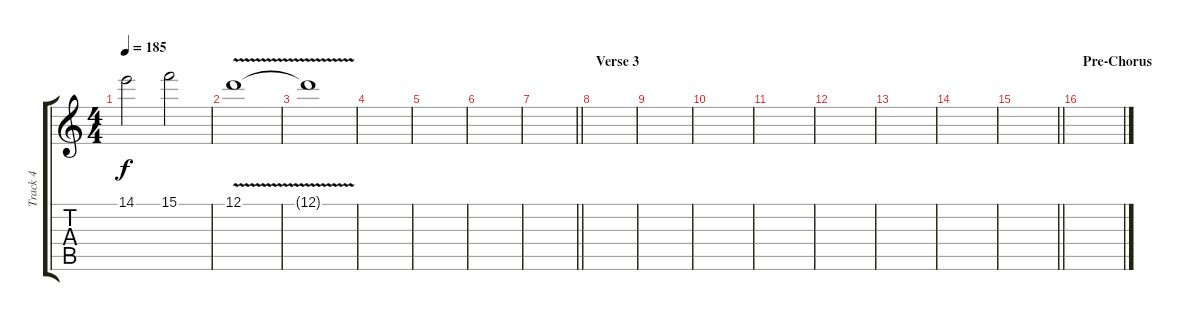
\track ("Track 4" "Track 4") {instrument distortionguitar}
\staff {score tabs}
\tuning (D4 A3 F3 C3 G2 D2) {hide}
\ts (4 4)
\tempo 185
\clef g2
\ks c
14.1{t}.2{dy f} 15.1.2 |
12.1{v}.1 |
12.1{t}.1 |
|
|
|
\barLineRight lightlight
|
\section ("" "Verse 3")
|
|
|
|
|
|
|
\barLineRight lightlight
|
\section ("" "Pre-Chorus")
